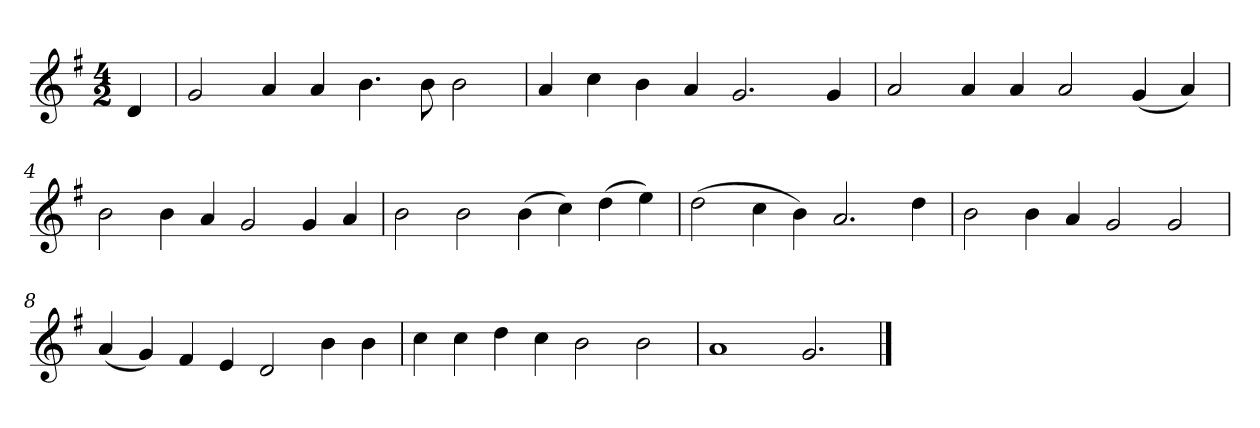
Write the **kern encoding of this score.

**kern
*part1
*staff1
*k[f#]
*M4/2
*MM120
=
4d
=1
2g
4a
4a
4.b
8b
2b
=2
4a
4cc
4b
4a
2.g
4g
=3
2a
4a
4a
2a
(4g
4a)
=4
2b
4b
4a
2g
4g
4a
=5
2b
2b
(4b
4cc)
(4dd
4ee)
=6
(2dd
4cc
4b)
2.a
4dd
=7
2b
4b
4a
2g
2g
=8
(4a
4g)
4f#
4e
2d
4b
4b
=9
4cc
4cc
4dd
4cc
2b
2b
=10
1a
2.g
==
*-
